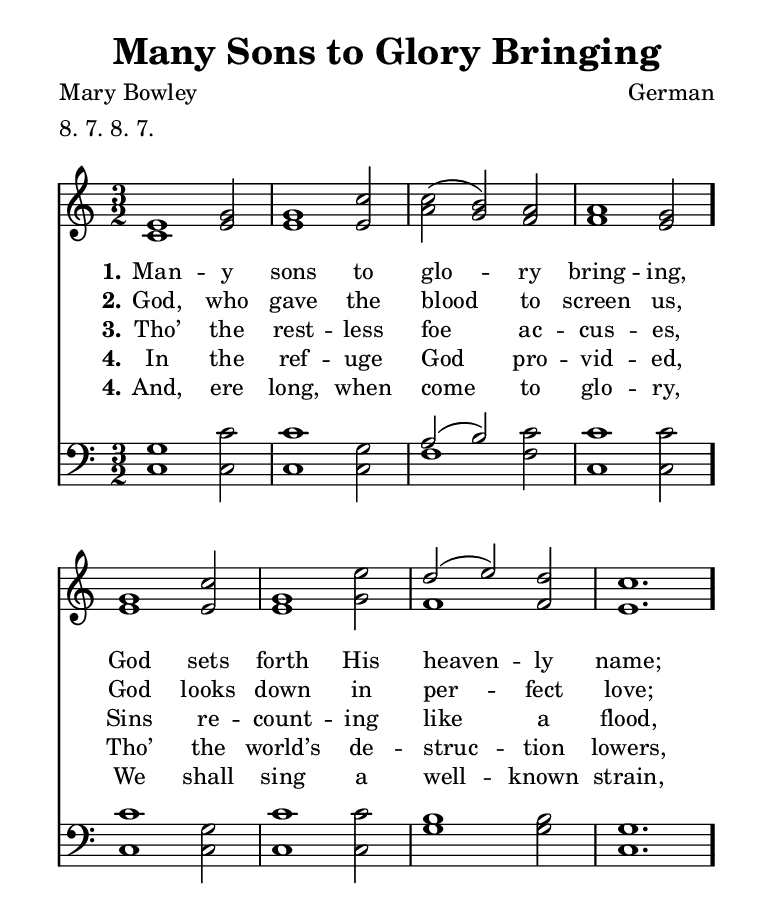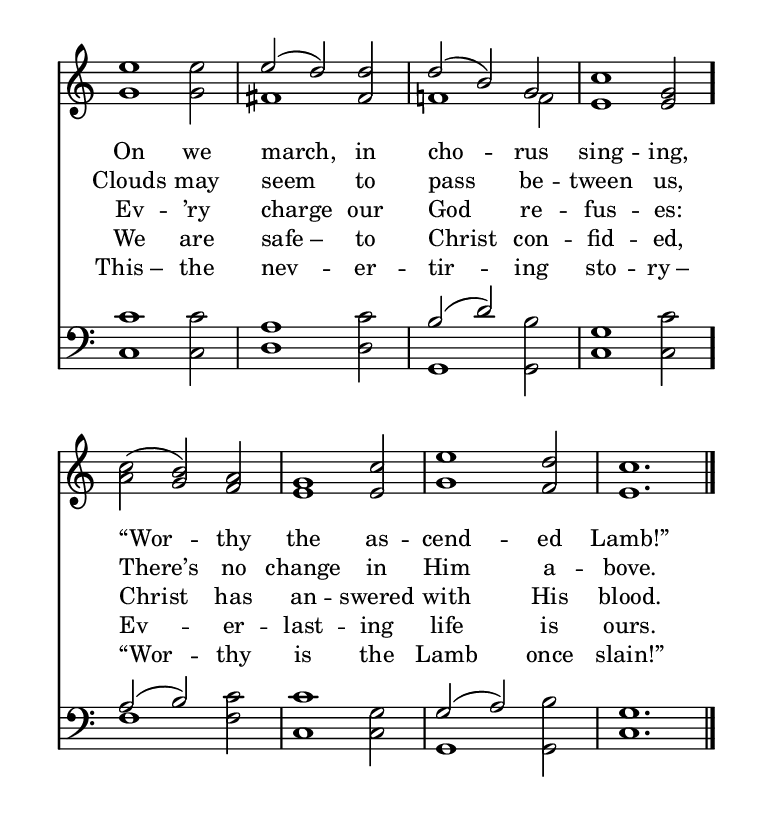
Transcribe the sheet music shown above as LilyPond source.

\include "common/global.ily"
\paper {
  \include "common/paper.ily"
  ragged-bottom = ##t
  systems-per-page = #(cond (is-eogsized 1) (#t #f))
}

\header{
  hymnnumber = "258"
  title = "Many Sons to Glory Bringing"
  tunename = "Rhineland"
  meter = "8. 7. 8. 7."
  poet = "Mary Bowley"
  composer = "German"
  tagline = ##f
}

global = {
  \include "common/overrides.ily"
  \override Staff.TimeSignature.style = #'numbered
  \time 3/2
  \override Score.MetronomeMark.transparent = ##t % hide all fermata changes too
  \tempo 2=80
  \key c \major
  \autoBeamOff
}

notesSoprano = {
\global
\relative c' {

  e1 g2 | g1 c2 | c( b) a | a1 g2 |
  g1 c2 | g1 e'2 | d( e) d | c1. |
  e1 e2 | e( d) d | d( b) g | c1 g2 |
  c2( b) a | g1 c2 | e1 d2 | c1. |

  \bar "|."

}
}

notesAlto = {
\global
\relative e' {

  c1 e2 | e1 e2 | a( g) f | f1 e2 |
  e1 e2 | e1 g2 | f1 f2 | e1. |
  g1 g2 | fis1 fis2 | f!1 f2 | e1 e2 |
  a2( g) f | e1 e2 | g1 f2 | e1. |

}
}

notesTenor = {
\global
\relative a {

  g1 c2 | c1 g2 | a( b) c | c1 c2 |
  c1 g2 | c1 c2 | b1 b2 | g1. |
  c1 c2 | a1 c2 | b( d) b | g1 c2 |
  a2( b) c | c1 g2 | g( a) b | g1. |

}
}

notesBass = {
\global
\relative f {

  c1 c2 | c1 c2 | f1 f2 | c1 c2 |
  c1 c2 | c1 c2 | g'1 g2 | c,1. |
  c1 c2 | d1 d2 | g,1 g2 | c1 c2 |
  f1 f2 | c1 c2 | g1 g2 | c1. |

}
}

wordsA = \lyricmode {
\set stanza = "1."

Man -- y sons to glo -- ry bring -- ing, \bar "."
God sets forth His heaven -- ly name; \bar "."
On we march, in cho -- rus sing -- ing, \bar "."
“Wor -- thy the as -- cend -- ed Lamb!” \bar "."

}

wordsB = \lyricmode {
\set stanza = "2."

God, who gave the blood to screen us,
God looks down in per -- fect love;
Clouds may seem to pass be -- tween us,
There’s no change in Him a -- bove.

}

wordsC = \lyricmode {
\set stanza = "3."

Tho’ the rest -- less foe ac -- cus -- es, % original has "ac -- cus -- ses"
Sins re -- count -- ing like a flood,
Ev -- ’ry charge our God re -- fus -- es:
Christ has an -- swered with His blood.

}

wordsD = \lyricmode {
\set stanza = "4."

In the ref -- uge God pro -- vid -- ed,
Tho’ the world’s de -- struc -- tion lowers,
We are safe_– to Christ con -- fid -- ed,
Ev -- er -- last -- ing life is ours.

}

wordsE = \lyricmode {
\set stanza = "4."

And, ere long, when come to glo -- ry,
We shall sing a well -- known strain,
This_– the nev -- er -- tir -- ing sto -- ry_–
“Wor -- thy is the Lamb once slain!”

}

\score {
  \context ChoirStaff <<
    \context Staff = upper <<
      \set Staff.autoBeaming = ##f
      \set ChoirStaff.systemStartDelimiter = #'SystemStartBar
      \set ChoirStaff.printPartCombineTexts = ##f
      \partcombine #'(2 . 9) \notesSoprano \notesAlto
      \context NullVoice = sopranos { \voiceOne << \notesSoprano >> }
      \context Lyrics = one   \lyricsto sopranos \wordsA
      \context Lyrics = two   \lyricsto sopranos \wordsB
      \context Lyrics = three \lyricsto sopranos \wordsC
      \context Lyrics = four  \lyricsto sopranos \wordsD
      \context Lyrics = five  \lyricsto sopranos \wordsE
    >>
    \context Staff = men <<
      \set Staff.autoBeaming = ##f
      \clef bass
      \set ChoirStaff.printPartCombineTexts = ##f
      \partcombine #'(2 . 9) \notesTenor \notesBass
    >>
  >>
  \layout {
    \include "common/layout.ily"
  }
  \midi{
    \include "common/midi.ily"
  }
}

\version "2.19.49"  % necessary for upgrading to future LilyPond versions.

% vi:set et ts=2 sw=2 ai nocindent syntax=lilypond:
